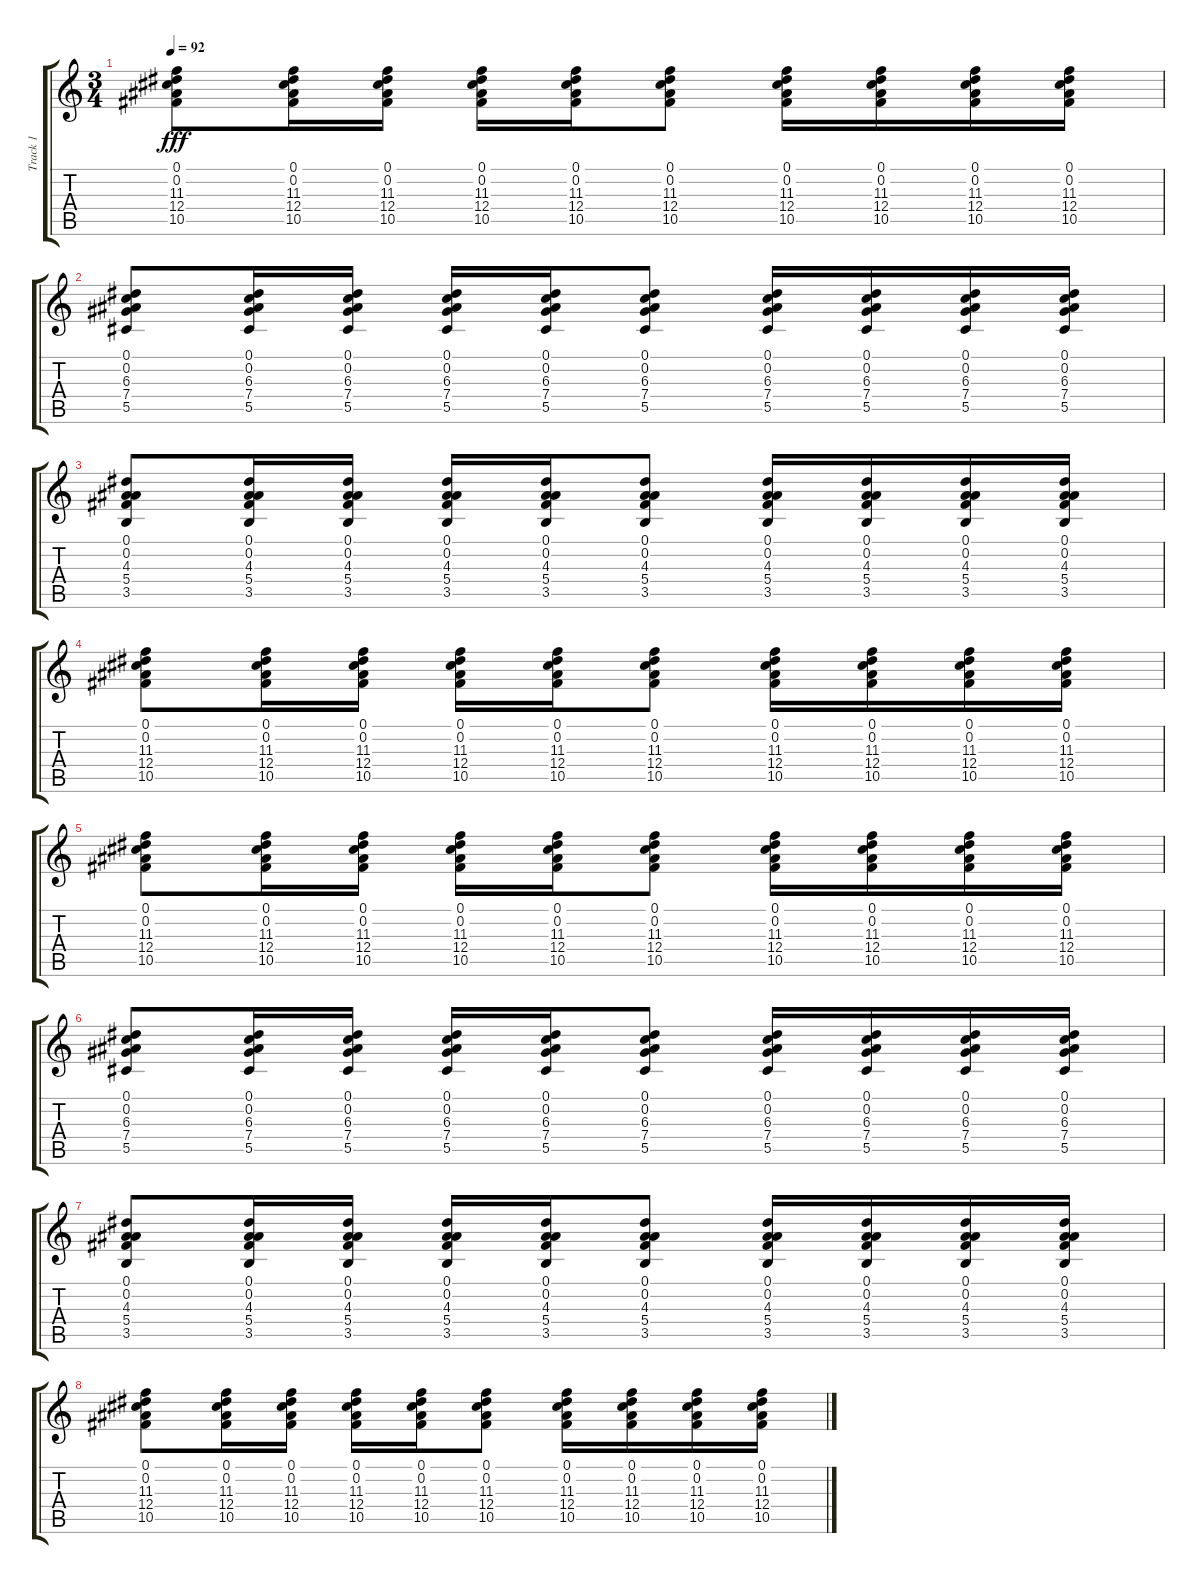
\track ("Track 1" "Track 1") {instrument distortionguitar}
\staff {score tabs}
\tuning (Eb4 Bb3 Gb3 Db3 Ab2 Db2) {hide}
\ts (3 4)
\tempo 92
\clef g2
\ks c
(0.1 0.2 11.3 12.4 10.5).8{dy fff} (0.1 0.2 11.3 12.4 10.5).16 (0.1 0.2 11.3 12.4 10.5).16 (0.1 0.2 11.3 12.4 10.5).16 (0.1 0.2 11.3 12.4 10.5).16 (0.1 0.2 11.3 12.4 10.5).8 (0.1 0.2 11.3 12.4 10.5).16 (0.1 0.2 11.3 12.4 10.5).16 (0.1 0.2 11.3 12.4 10.5).16 (0.1 0.2 11.3 12.4 10.5).16 |
(0.1 0.2 6.3 7.4 5.5).8 (0.1 0.2 6.3 7.4 5.5).16 (0.1 0.2 6.3 7.4 5.5).16 (0.1 0.2 6.3 7.4 5.5).16 (0.1 0.2 6.3 7.4 5.5).16 (0.1 0.2 6.3 7.4 5.5).8 (0.1 0.2 6.3 7.4 5.5).16 (0.1 0.2 6.3 7.4 5.5).16 (0.1 0.2 6.3 7.4 5.5).16 (0.1 0.2 6.3 7.4 5.5).16 |
(0.1 0.2 4.3 5.4 3.5).8 (0.1 0.2 4.3 5.4 3.5).16 (0.1 0.2 4.3 5.4 3.5).16 (0.1 0.2 4.3 5.4 3.5).16 (0.1 0.2 4.3 5.4 3.5).16 (0.1 0.2 4.3 5.4 3.5).8 (0.1 0.2 4.3 5.4 3.5).16 (0.1 0.2 4.3 5.4 3.5).16 (0.1 0.2 4.3 5.4 3.5).16 (0.1 0.2 4.3 5.4 3.5).16 |
(0.1 0.2 11.3 12.4 10.5).8 (0.1 0.2 11.3 12.4 10.5).16 (0.1 0.2 11.3 12.4 10.5).16 (0.1 0.2 11.3 12.4 10.5).16 (0.1 0.2 11.3 12.4 10.5).16 (0.1 0.2 11.3 12.4 10.5).8 (0.1 0.2 11.3 12.4 10.5).16 (0.1 0.2 11.3 12.4 10.5).16 (0.1 0.2 11.3 12.4 10.5).16 (0.1 0.2 11.3 12.4 10.5).16 |
(0.1 0.2 11.3 12.4 10.5).8 (0.1 0.2 11.3 12.4 10.5).16 (0.1 0.2 11.3 12.4 10.5).16 (0.1 0.2 11.3 12.4 10.5).16 (0.1 0.2 11.3 12.4 10.5).16 (0.1 0.2 11.3 12.4 10.5).8 (0.1 0.2 11.3 12.4 10.5).16 (0.1 0.2 11.3 12.4 10.5).16 (0.1 0.2 11.3 12.4 10.5).16 (0.1 0.2 11.3 12.4 10.5).16 |
(0.1 0.2 6.3 7.4 5.5).8 (0.1 0.2 6.3 7.4 5.5).16 (0.1 0.2 6.3 7.4 5.5).16 (0.1 0.2 6.3 7.4 5.5).16 (0.1 0.2 6.3 7.4 5.5).16 (0.1 0.2 6.3 7.4 5.5).8 (0.1 0.2 6.3 7.4 5.5).16 (0.1 0.2 6.3 7.4 5.5).16 (0.1 0.2 6.3 7.4 5.5).16 (0.1 0.2 6.3 7.4 5.5).16 |
(0.1 0.2 4.3 5.4 3.5).8 (0.1 0.2 4.3 5.4 3.5).16 (0.1 0.2 4.3 5.4 3.5).16 (0.1 0.2 4.3 5.4 3.5).16 (0.1 0.2 4.3 5.4 3.5).16 (0.1 0.2 4.3 5.4 3.5).8 (0.1 0.2 4.3 5.4 3.5).16 (0.1 0.2 4.3 5.4 3.5).16 (0.1 0.2 4.3 5.4 3.5).16 (0.1 0.2 4.3 5.4 3.5).16 |
(0.1 0.2 11.3 12.4 10.5).8 (0.1 0.2 11.3 12.4 10.5).16 (0.1 0.2 11.3 12.4 10.5).16 (0.1 0.2 11.3 12.4 10.5).16 (0.1 0.2 11.3 12.4 10.5).16 (0.1 0.2 11.3 12.4 10.5).8 (0.1 0.2 11.3 12.4 10.5).16 (0.1 0.2 11.3 12.4 10.5).16 (0.1 0.2 11.3 12.4 10.5).16 (0.1 0.2 11.3 12.4 10.5).16
